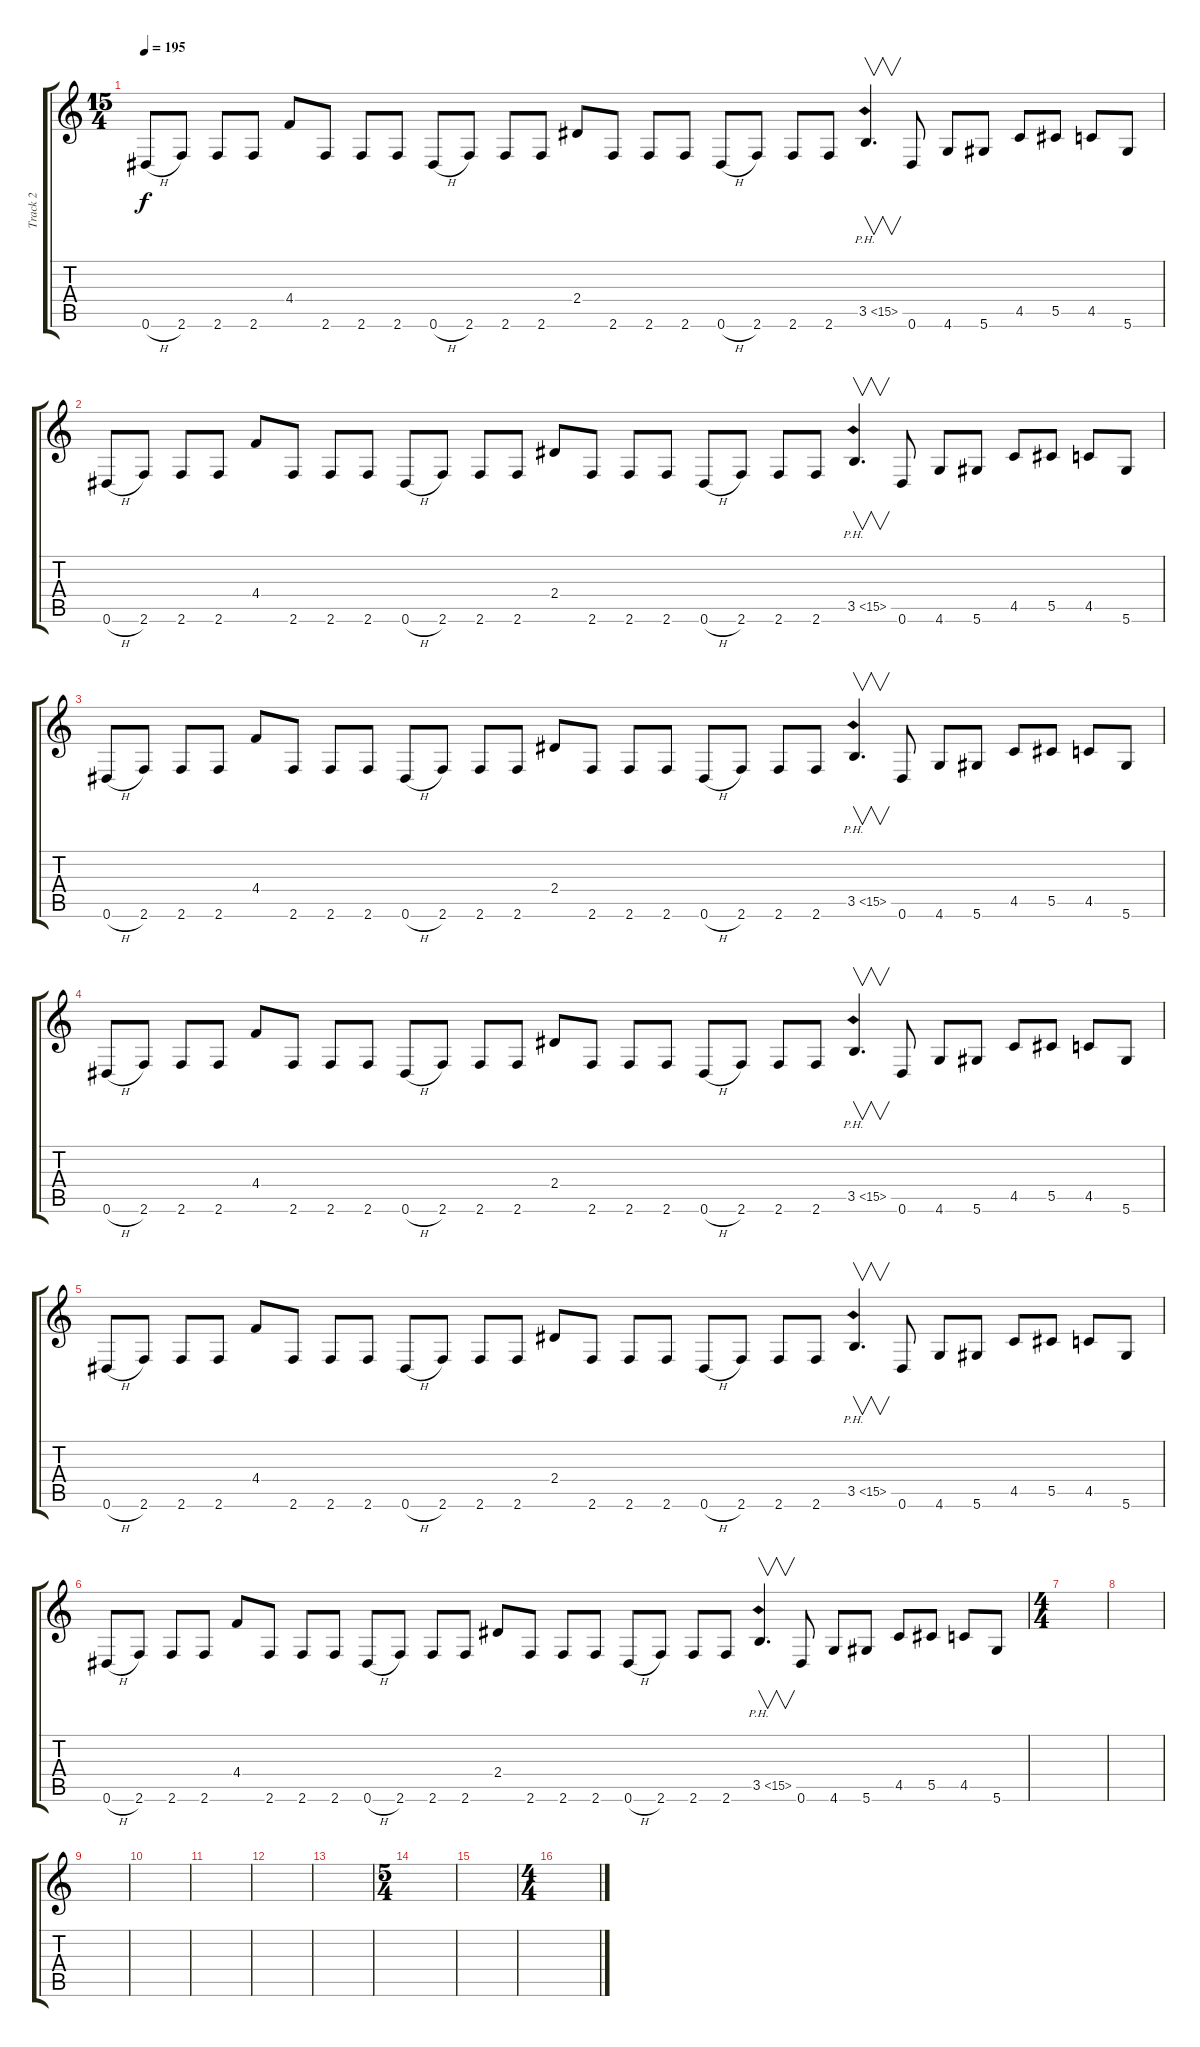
\track ("Track 2" "Track 2") {instrument distortionguitar}
\staff {score tabs}
\tuning (Eb4 Bb3 Gb3 Db3 Ab2 Eb2) {hide}
\ts (15 4)
\tempo 195
\clef g2
\ks c
0.6{h}.8{dy f} 2.6.8 2.6.8 2.6.8 4.4.8 2.6.8 2.6.8 2.6.8 0.6{h}.8 2.6.8 2.6.8 2.6.8 2.4.8 2.6.8 2.6.8 2.6.8 0.6{h}.8 2.6.8 2.6.8 2.6.8 3.5{ph 12}.4{v d} 0.6.8 4.6.8 5.6.8 4.5.8 5.5.8 4.5.8 5.6.8 |
0.6{h}.8 2.6.8 2.6.8 2.6.8 4.4.8 2.6.8 2.6.8 2.6.8 0.6{h}.8 2.6.8 2.6.8 2.6.8 2.4.8 2.6.8 2.6.8 2.6.8 0.6{h}.8 2.6.8 2.6.8 2.6.8 3.5{ph 12}.4{v d} 0.6.8 4.6.8 5.6.8 4.5.8 5.5.8 4.5.8 5.6.8 |
0.6{h}.8 2.6.8 2.6.8 2.6.8 4.4.8 2.6.8 2.6.8 2.6.8 0.6{h}.8 2.6.8 2.6.8 2.6.8 2.4.8 2.6.8 2.6.8 2.6.8 0.6{h}.8 2.6.8 2.6.8 2.6.8 3.5{ph 12}.4{v d} 0.6.8 4.6.8 5.6.8 4.5.8 5.5.8 4.5.8 5.6.8 |
0.6{h}.8 2.6.8 2.6.8 2.6.8 4.4.8 2.6.8 2.6.8 2.6.8 0.6{h}.8 2.6.8 2.6.8 2.6.8 2.4.8 2.6.8 2.6.8 2.6.8 0.6{h}.8 2.6.8 2.6.8 2.6.8 3.5{ph 12}.4{v d} 0.6.8 4.6.8 5.6.8 4.5.8 5.5.8 4.5.8 5.6.8 |
0.6{h}.8 2.6.8 2.6.8 2.6.8 4.4.8 2.6.8 2.6.8 2.6.8 0.6{h}.8 2.6.8 2.6.8 2.6.8 2.4.8 2.6.8 2.6.8 2.6.8 0.6{h}.8 2.6.8 2.6.8 2.6.8 3.5{ph 12}.4{v d} 0.6.8 4.6.8 5.6.8 4.5.8 5.5.8 4.5.8 5.6.8 |
0.6{h}.8 2.6.8 2.6.8 2.6.8 4.4.8 2.6.8 2.6.8 2.6.8 0.6{h}.8 2.6.8 2.6.8 2.6.8 2.4.8 2.6.8 2.6.8 2.6.8 0.6{h}.8 2.6.8 2.6.8 2.6.8 3.5{ph 12}.4{v d} 0.6.8 4.6.8 5.6.8 4.5.8 5.5.8 4.5.8 5.6.8 |
\ts (4 4)
|
|
|
|
|
|
|
\ts (5 4)
|
|
\ts (4 4)
